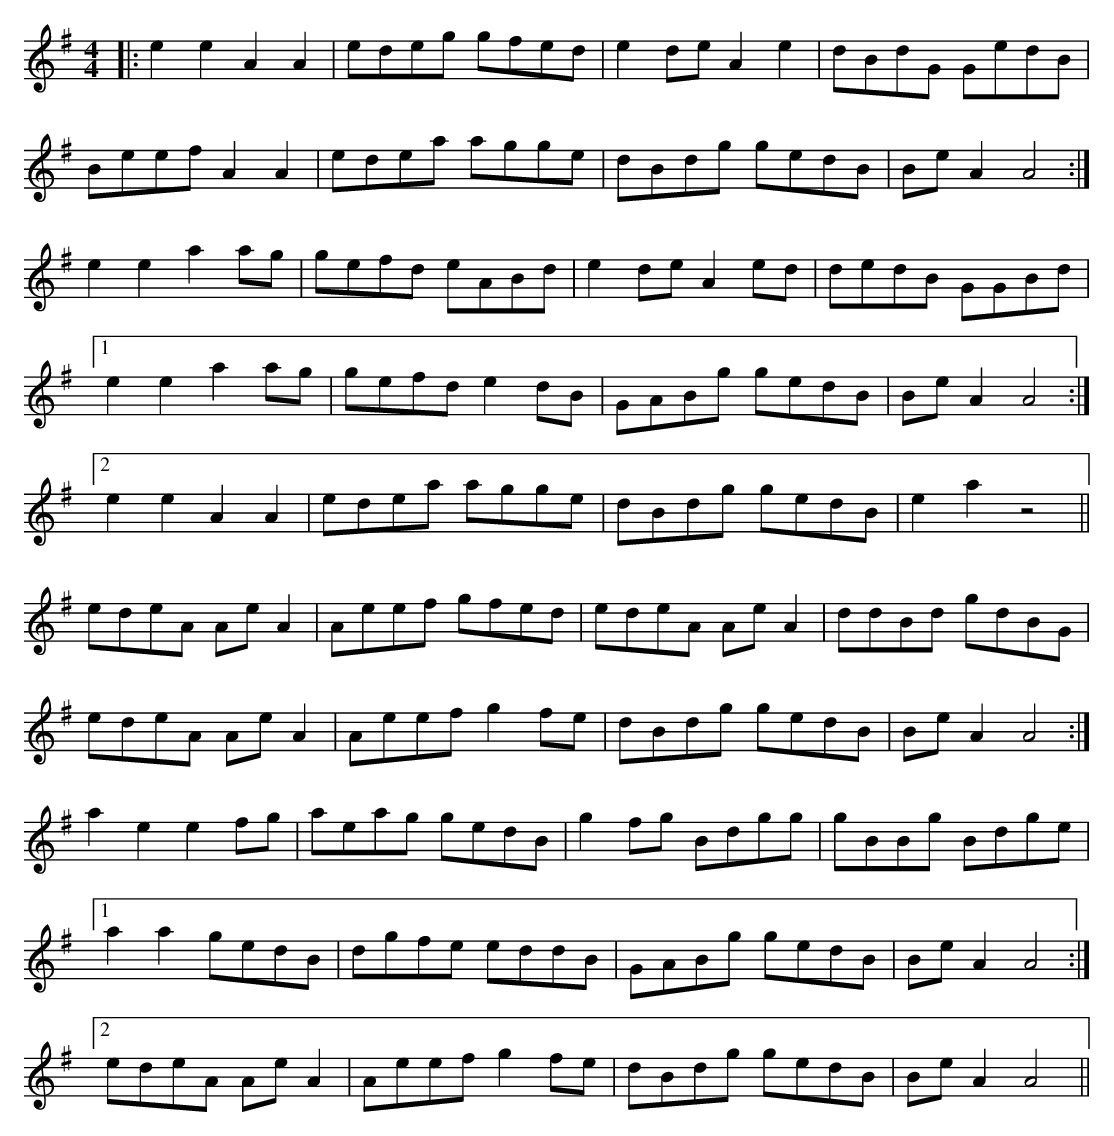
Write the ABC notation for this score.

X:1
M:4/4
K:Ador
|:e2e2 A2A2|edeg gfed|e2 de A2e2|dBdG GedB|
Beef A2A2|edea agge|dBdg gedB|Be A2A4:|
e2e2 a2ag|gefd eABd|e2 de A2 ed|dedB GGBd|
[1 e2e2 a2ag|gefd e2dB|GABg gedB|BeA2 A4:|
[2e2e2 A2A2|edea agge|dBdg gedB|e2 a2z4||
edeA AeA2|Aeef gfed|edeA AeA2|ddBd gdBG|
edeA AeA2|Aeef g2fe|dBdg gedB|Be A2A4:|
a2e2e2fg|aeag gedB|g2fg Bdgg|gBBg Bdge|
[1a2a2 gedB|dgfe eddB|GABg gedB|BeA2 A4:|
[2edeA AeA2|Aeef g2fe|dBdg gedB|Be A2A4||
